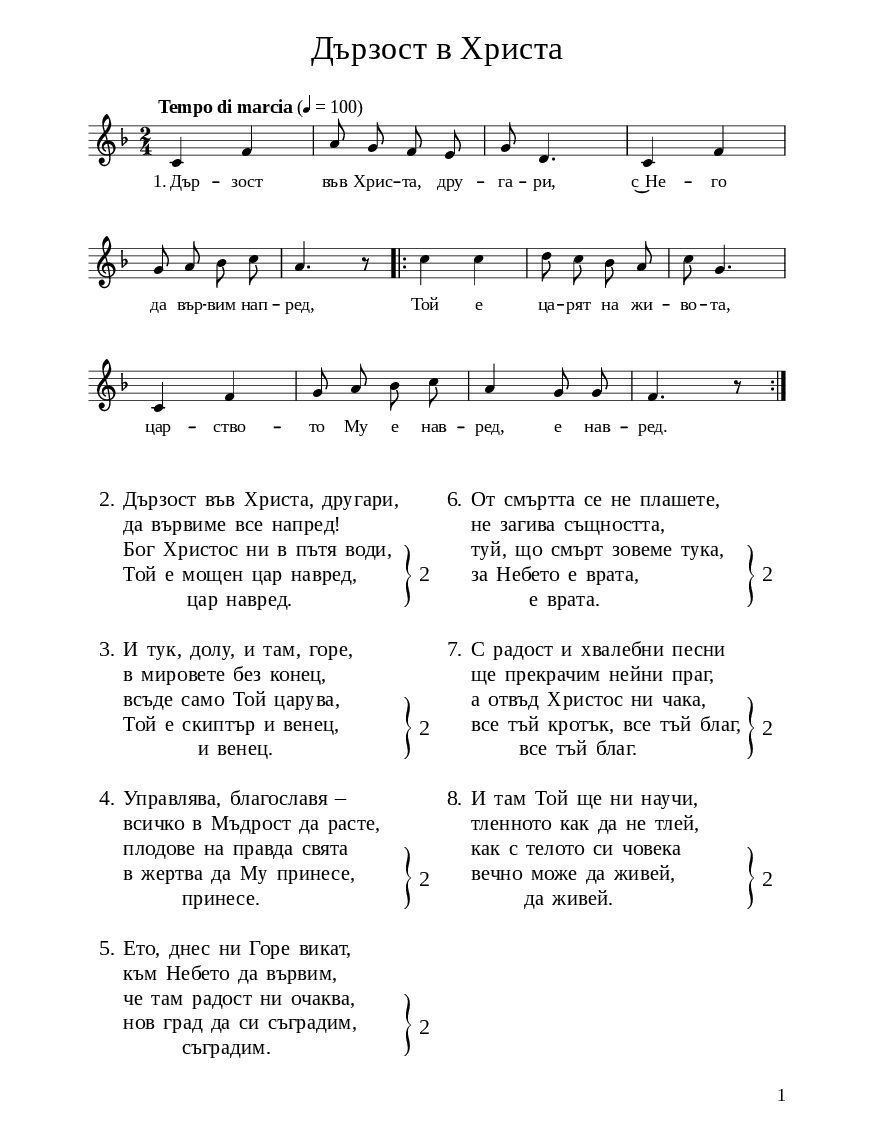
\version "2.24.3"

% include paper part and global functions
\include "include/globals.ily"


"rightBraces052_1" = \markup {
  \column {
    % repeat braces
    \translate #'(0 . -6.7 )
    \right-brace #30

    \translate #'(0 . -11.7 )
    \right-brace #30

    \translate #'(0 . -11.4 )
    \right-brace #30

    \translate #'(0 . -11.2 )
    \right-brace #30

  }
  \column {
    % repeat numbers
    \translate #'(0 . -7.2 )
    2

    \translate #'(0 . -14.8 )
    2

    \translate #'(0 . -14.6 )
    2

    \translate #'(0 . -14.2)
    2



  }
}

"rightBraces052_2" = \markup {
  \column {
    % repeat braces


    \translate #'(0 . -6.7 )
    \right-brace #30

    \translate #'(0 . -11.7 )
    \right-brace #30

    \translate #'(0 . -11.4 )
    \right-brace #30


  }
  \column {
    % repeat numbers

    \translate #'(0 . -7.2 )
    2

    \translate #'(0 . -14.8 )
    2

    \translate #'(0 . -14.6 )
    2


  }
}

\bookpart {
  \label #'ref052
  \tocItem \markup "Дързост в Христа"
  \include "include/bookpart-paper.ily"
  \score {
    \include "include/score-layout.ily"

    \new Voice \absolute  {
      \clef treble
      \key f \major
      \time 2/4
      \tempoFunc "Tempo di marcia" 4 "100"
      \autoBeamOff
      \autoBeamOff
      c'4 f' | a'8 g' f' e' | g'8 d'4. | c'4 f' \break |
      g'8 a' bes' c'' | a'4. r8 \bar ".|:"
        | c''4 c'' | d''8 c'' bes' a' | c''8 g'4. \break |
        c'4  f'4 | g'8 a' bes' c'' a'4 g'8 g' | f'4. r8 \bar ":|."
       \break
    }

    \addlyrics {
      "1. Дър" -- зост във Хрис -- та, дру -- га -- ри, с~Не -- го
      да вър -- вим нап -- ред, Той е ца -- рят на жи -- во -- та,
      цар -- ство -- то Му е нав -- ред, е нав -- ред.
    }

    \header {
      title = \titleFunc "Дързост в Христа" "Dărzost v Hrista"
    }

    \midi{}

  } % score

  \markup \fontsize #bgCoupletFontSize {
    \hspace #1
    \override #`(baseline-skip . ,bgCoupletBaselineSkip)
    \column {


      \line {   2.  Дързост във Христа, другари,}

      \line {   "   " да вървиме все напред!}

      \line {   "   " Бог Христос ни в пътя води,}

      \line {   "   " Той е мощен цар навред,}

      \line {   "               " цар навред.}
      \line {   "   "}

      \line {   3.  И тук, долу, и там, горе, }

      \line {   "   " в мировете без конец, }

      \line {   "   " всъде само Той царува, }

      \line {   "   " Той е скиптър и венец, }

      \line {   "                 " и венец. }
      \line {   "   "}
      \line {   4.  Управлява, благославя – }

      \line {   "   " всичко в Мъдрост да расте, }

      \line {   "   " плодове на правда свята }

      \line {   "   " в жертва да Му принесе, }

      \line {   "              " принесе. }

      \line {   "   "}


      \line {   5. Ето, днес ни Горе викат, }

      \line {   "   " към Небето да вървим, }

      \line {   "   " че там радост ни очаква, }

      \line {   "   " нов град да си съградим, }

      \line {   "              " съградим. }

      \line {   "   "}

    }\"rightBraces052_1"



    \hspace #1
    \override #`(baseline-skip . ,bgCoupletBaselineSkip)
    \column {



      \line {   6. От смъртта се не плашете, }

      \line {   "   " не загива същността, }

      \line {   "   " туй, що смърт зовеме тука, }

      \line {   "   " за Небето е врата, }

      \line {   "              " е врата. }

      \line {   "   "}


      \line {   7. С радост и хвалебни песни }

      \line {   "   " ще прекрачим нейни праг, }

      \line {   "   " а отвъд Христос ни чака, }

      \line {   "   " все тъй кротък, все тъй благ, }

      \line {   "            " все тъй благ. }

      \line {   "   "}


      \line {   8. И там Той ще ни научи, }

      \line {   "   " тленното как да не тлей, }

      \line {   "   " как с телото си човека }

      \line {   "   " вечно може да живей, }

      \line {   "             " да живей. }

    }
    \"rightBraces052_2"
  } % markup



} % bookpart
